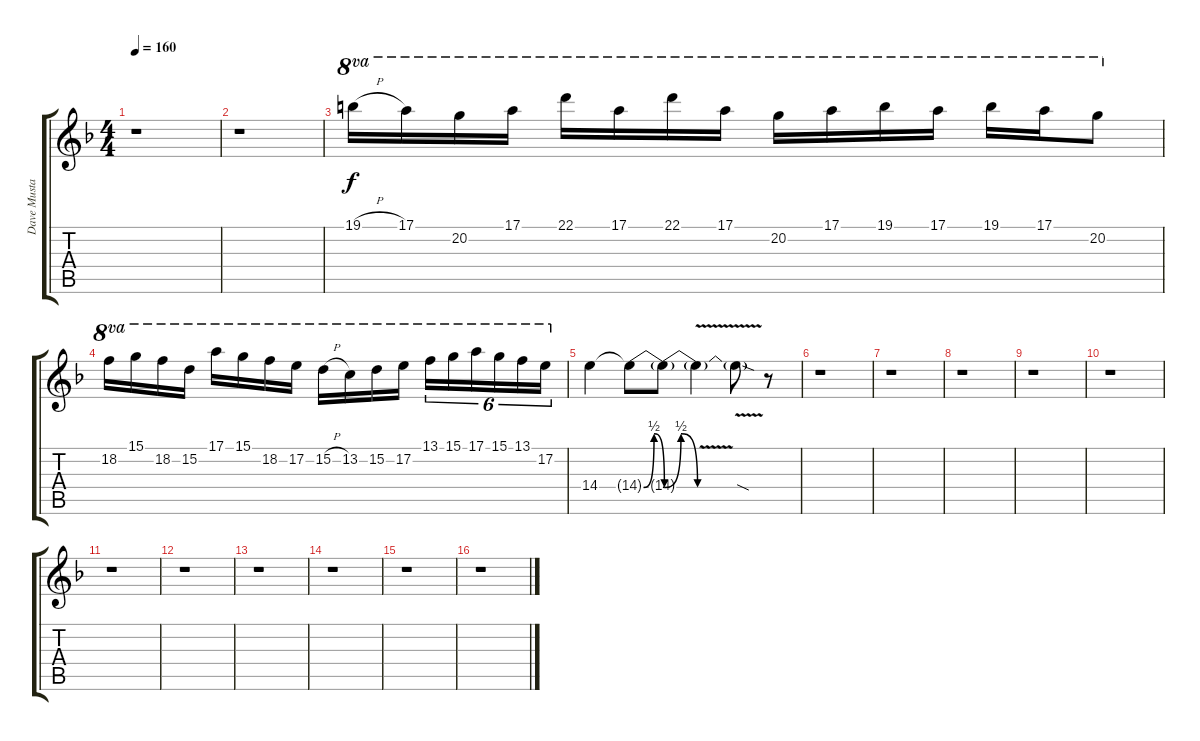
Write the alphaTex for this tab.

\track ("Dave Mustaine - Lead 1" "Dave Musta") {instrument distortionguitar}
\staff {score tabs}
\tuning (E4 B3 G3 D3 A2 E2) {hide}
\ts (4 4)
\tempo 160
\clef g2
\ks f
r.1{dy f} |
r.1 |
19.1{h}.16{ot 8va} 17.1.16{ot 8va} 20.2.16{ot 8va} 17.1.16{ot 8va} 22.1.16{ot 8va} 17.1.16{ot 8va} 22.1.16{ot 8va} 17.1.16{ot 8va} 20.2.16{ot 8va} 17.1.16{ot 8va} 19.1.16{ot 8va} 17.1.16{ot 8va} 19.1.16{ot 8va} 17.1.16{ot 8va} 20.2.8{ot 8va} |
18.2.16{ot 8va} 15.1.16{ot 8va} 18.2.16{ot 8va} 15.2.16{ot 8va} 17.1.16{ot 8va} 15.1.16{ot 8va} 18.2.16{ot 8va} 17.2.16{ot 8va} 15.2{h}.16{ot 8va} 13.2.16{ot 8va} 15.2.16{ot 8va} 17.2.16{ot 8va} 13.1.16{tu (6 4) ot 8va} 15.1.16{tu (6 4) ot 8va} 17.1.16{tu (6 4) ot 8va} 15.1.16{tu (6 4) ot 8va} 13.1.16{tu (6 4) ot 8va} 17.2.16{tu (6 4) ot 8va} |
14.4.4 14.4{be (bendrelease 0 0 30 2 30 2 60 0) t}.8 14.4{be (bendrelease 0 0 30 2 30 2 60 0) t}.8 14.4{v t}.4 14.4{sod t}.8 r.8 |
r.1 |
r.1 |
r.1 |
r.1 |
r.1 |
r.1 |
r.1 |
r.1 |
r.1 |
r.1 |
r.1
